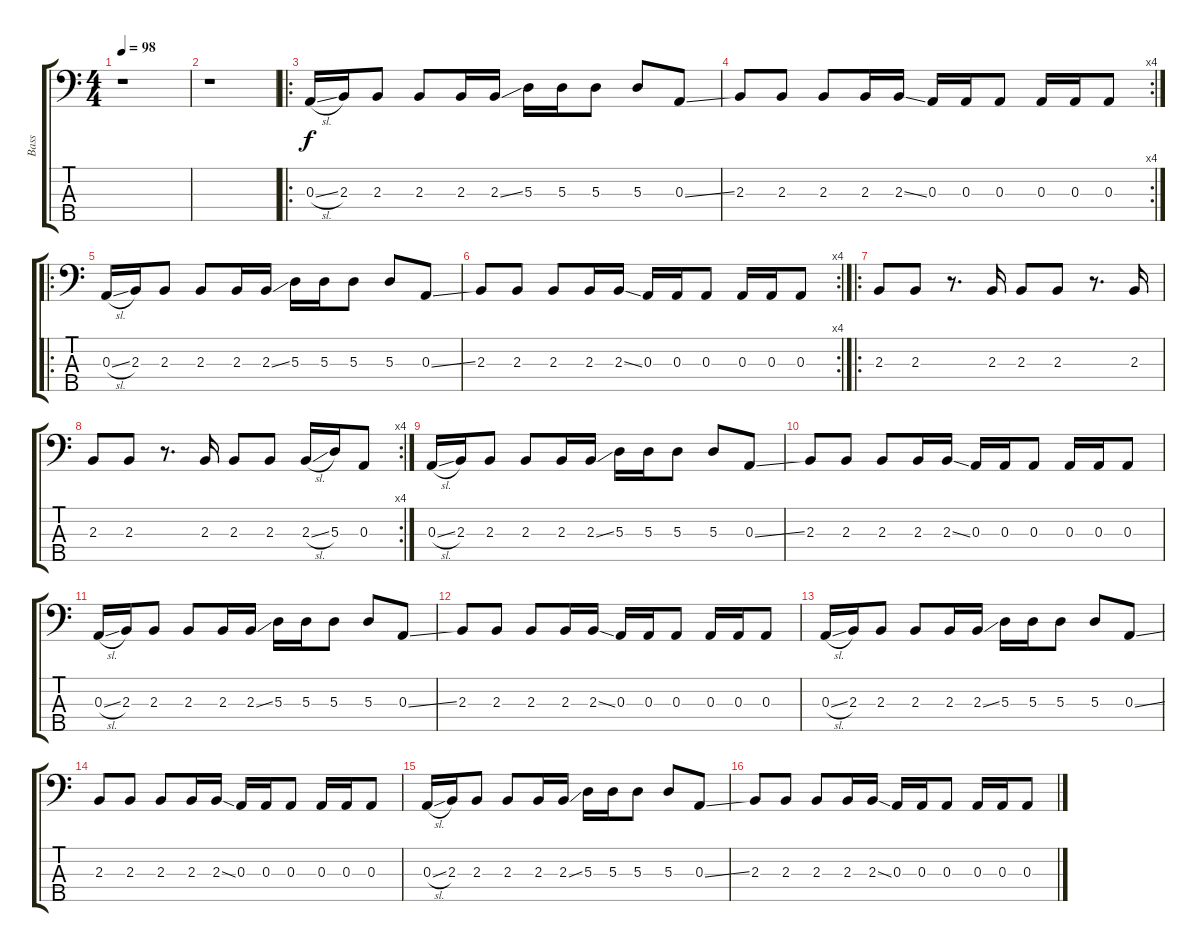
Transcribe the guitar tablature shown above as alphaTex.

\track ("Bass" "Bass") {instrument electricbasspick}
\staff {score tabs}
\tuning (G2 D2 A1 E1 B0) {hide}
\ts (4 4)
\tempo 98
\clef f4
\ks c
r.1{dy f instrument electricbasspick} |
r.1 |
\ro
0.3{sl}.16 2.3.16 2.3.8 2.3.8 2.3.16 2.3{ss}.16 5.3.16 5.3.16 5.3.8 5.3.8 0.3{ss}.8 |
\rc 4
2.3.8 2.3.8 2.3.8 2.3.16 2.3{ss}.16 0.3.16 0.3.16 0.3.8 0.3.16 0.3.16 0.3.8 |
\ro
0.3{sl}.16 2.3.16 2.3.8 2.3.8 2.3.16 2.3{ss}.16 5.3.16 5.3.16 5.3.8 5.3.8 0.3{ss}.8 |
\rc 4
2.3.8 2.3.8 2.3.8 2.3.16 2.3{ss}.16 0.3.16 0.3.16 0.3.8 0.3.16 0.3.16 0.3.8 |
\ro
2.3.8 2.3.8 r.8{d} 2.3.16 2.3.8 2.3.8 r.8{d} 2.3.16 |
\rc 4
2.3.8 2.3.8 r.8{d} 2.3.16 2.3.8 2.3.8 2.3{sl}.16 5.3.16 0.3.8 |
0.3{sl}.16 2.3.16 2.3.8 2.3.8 2.3.16 2.3{ss}.16 5.3.16 5.3.16 5.3.8 5.3.8 0.3{ss}.8 |
2.3.8 2.3.8 2.3.8 2.3.16 2.3{ss}.16 0.3.16 0.3.16 0.3.8 0.3.16 0.3.16 0.3.8 |
0.3{sl}.16 2.3.16 2.3.8 2.3.8 2.3.16 2.3{ss}.16 5.3.16 5.3.16 5.3.8 5.3.8 0.3{ss}.8 |
2.3.8 2.3.8 2.3.8 2.3.16 2.3{ss}.16 0.3.16 0.3.16 0.3.8 0.3.16 0.3.16 0.3.8 |
0.3{sl}.16 2.3.16 2.3.8 2.3.8 2.3.16 2.3{ss}.16 5.3.16 5.3.16 5.3.8 5.3.8 0.3{ss}.8 |
2.3.8 2.3.8 2.3.8 2.3.16 2.3{ss}.16 0.3.16 0.3.16 0.3.8 0.3.16 0.3.16 0.3.8 |
0.3{sl}.16 2.3.16 2.3.8 2.3.8 2.3.16 2.3{ss}.16 5.3.16 5.3.16 5.3.8 5.3.8 0.3{ss}.8 |
2.3.8 2.3.8 2.3.8 2.3.16 2.3{ss}.16 0.3.16 0.3.16 0.3.8 0.3.16 0.3.16 0.3.8
